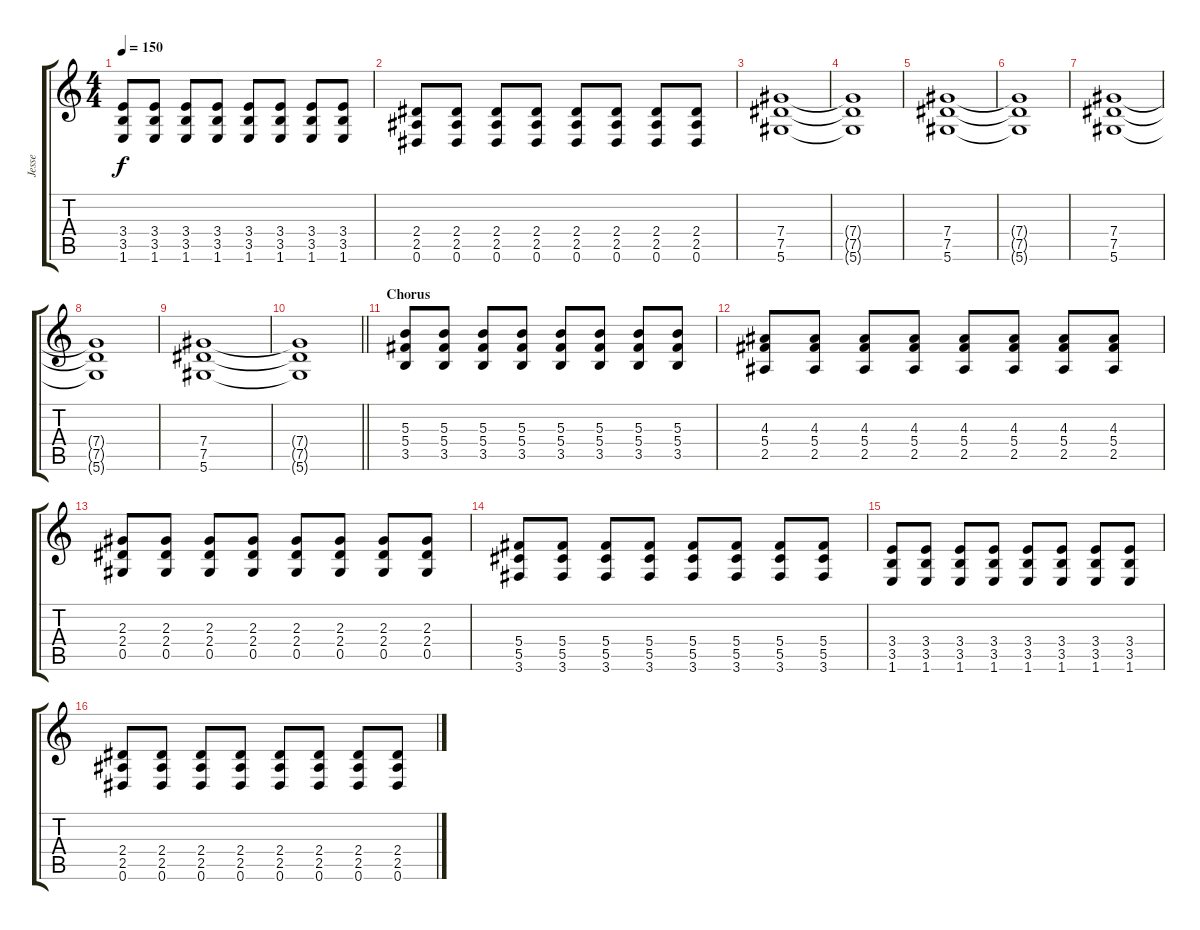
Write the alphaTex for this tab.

\track ("Jesse" "Jesse") {instrument overdrivenguitar}
\staff {score tabs}
\tuning (Eb4 Bb3 Gb3 Db3 Ab2 Eb2) {hide}
\ts (4 4)
\tempo 150
\clef g2
\ks c
(3.4 3.5 1.6).8{dy f} (3.4 3.5 1.6).8 (3.4 3.5 1.6).8 (3.4 3.5 1.6).8 (3.4 3.5 1.6).8 (3.4 3.5 1.6).8 (3.4 3.5 1.6).8 (3.4 3.5 1.6).8 |
(2.4 2.5 0.6).8 (2.4 2.5 0.6).8 (2.4 2.5 0.6).8 (2.4 2.5 0.6).8 (2.4 2.5 0.6).8 (2.4 2.5 0.6).8 (2.4 2.5 0.6).8 (2.4 2.5 0.6).8 |
(7.4 7.5 5.6).1 |
(7.4{t} 7.5{t} 5.6{t}).1 |
(7.4 7.5 5.6).1 |
(7.4{t} 7.5{t} 5.6{t}).1 |
(7.4 7.5 5.6).1 |
(7.4{t} 7.5{t} 5.6{t}).1 |
(7.4 7.5 5.6).1 |
\barLineRight lightlight
(7.4{t} 7.5{t} 5.6{t}).1 |
\section ("" "Chorus")
(5.3 5.4 3.5).8{volume 13 instrument distortionguitar} (5.3 5.4 3.5).8 (5.3 5.4 3.5).8 (5.3 5.4 3.5).8 (5.3 5.4 3.5).8 (5.3 5.4 3.5).8 (5.3 5.4 3.5).8 (5.3 5.4 3.5).8 |
(4.3 5.4 2.5).8 (4.3 5.4 2.5).8 (4.3 5.4 2.5).8 (4.3 5.4 2.5).8 (4.3 5.4 2.5).8 (4.3 5.4 2.5).8 (4.3 5.4 2.5).8 (4.3 5.4 2.5).8 |
(2.3 2.4 0.5).8 (2.3 2.4 0.5).8 (2.3 2.4 0.5).8 (2.3 2.4 0.5).8 (2.3 2.4 0.5).8 (2.3 2.4 0.5).8 (2.3 2.4 0.5).8 (2.3 2.4 0.5).8 |
(5.4 5.5 3.6).8 (5.4 5.5 3.6).8 (5.4 5.5 3.6).8 (5.4 5.5 3.6).8 (5.4 5.5 3.6).8 (5.4 5.5 3.6).8 (5.4 5.5 3.6).8 (5.4 5.5 3.6).8 |
(3.4 3.5 1.6).8 (3.4 3.5 1.6).8 (3.4 3.5 1.6).8 (3.4 3.5 1.6).8 (3.4 3.5 1.6).8 (3.4 3.5 1.6).8 (3.4 3.5 1.6).8 (3.4 3.5 1.6).8 |
(2.4 2.5 0.6).8 (2.4 2.5 0.6).8 (2.4 2.5 0.6).8 (2.4 2.5 0.6).8 (2.4 2.5 0.6).8 (2.4 2.5 0.6).8 (2.4 2.5 0.6).8 (2.4 2.5 0.6).8
